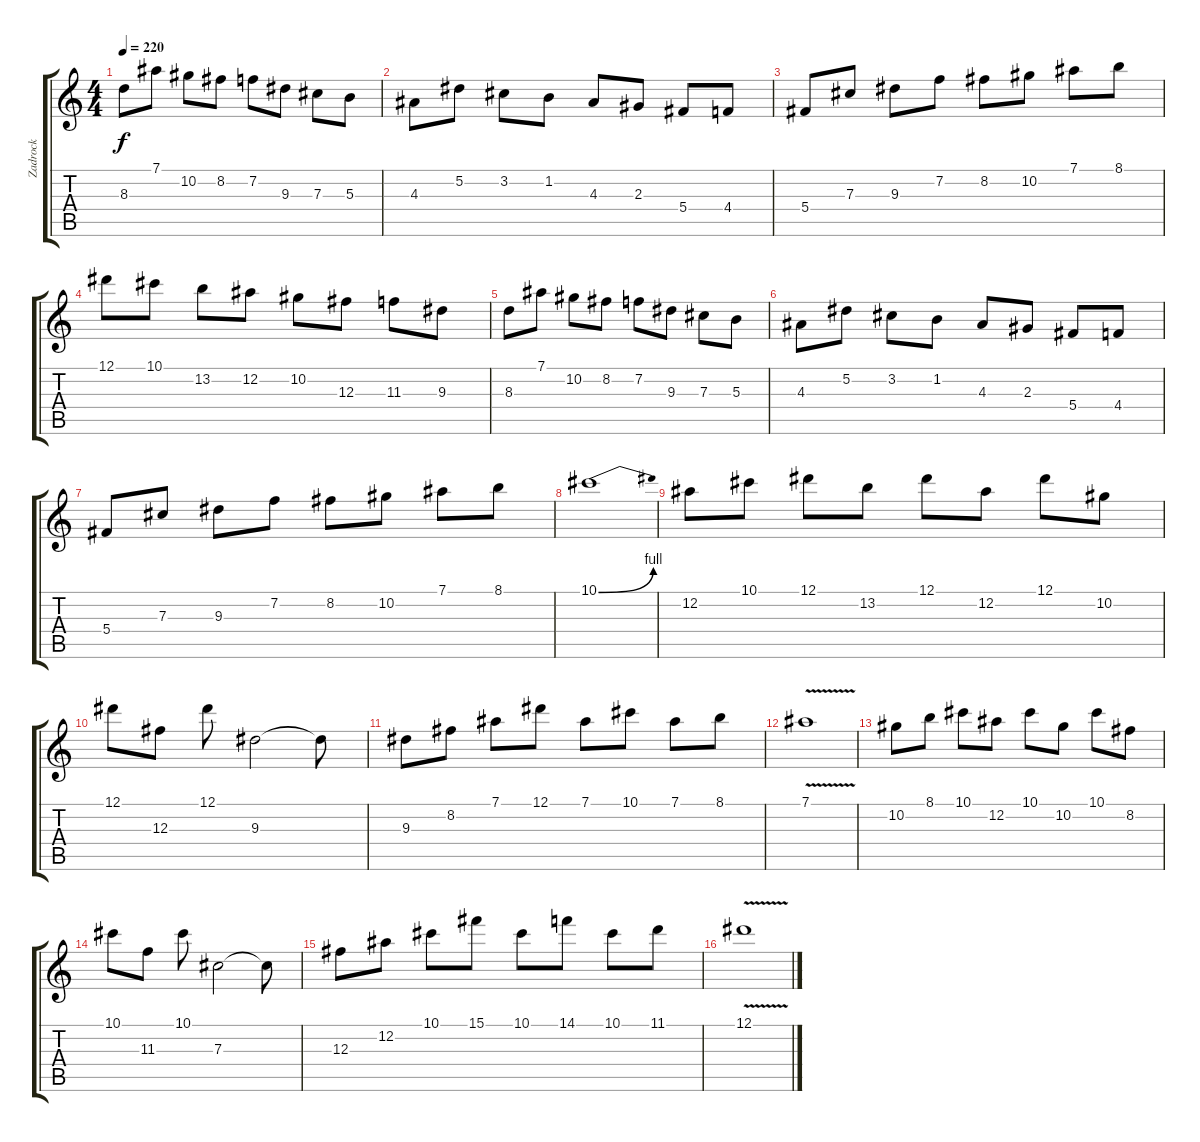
\track ("Zadrock" "Zadrock") {instrument overdrivenguitar}
\staff {score tabs}
\tuning (Eb4 Bb3 Gb3 Db3 Ab2 Eb2) {hide}
\ts (4 4)
\tempo 220
\clef g2
\ks c
8.3.8{dy f} 7.1.8 10.2.8 8.2.8 7.2.8 9.3.8 7.3.8 5.3.8 |
4.3.8 5.2.8 3.2.8 1.2.8 4.3.8 2.3.8 5.4.8 4.4.8 |
5.4.8 7.3.8 9.3.8 7.2.8 8.2.8 10.2.8 7.1.8 8.1.8 |
12.1.8 10.1.8 13.2.8 12.2.8 10.2.8 12.3.8 11.3.8 9.3.8 |
8.3.8 7.1.8 10.2.8 8.2.8 7.2.8 9.3.8 7.3.8 5.3.8 |
4.3.8 5.2.8 3.2.8 1.2.8 4.3.8 2.3.8 5.4.8 4.4.8 |
5.4.8 7.3.8 9.3.8 7.2.8 8.2.8 10.2.8 7.1.8 8.1.8 |
10.1{be (bend 0 0 60 4)}.1 |
12.2.8 10.1.8 12.1.8 13.2.8 12.1.8 12.2.8 12.1.8 10.2.8 |
12.1.8 12.3.8 12.1.8 9.3.2 9.3{t}.8 |
9.3.8 8.2.8 7.1.8 12.1.8 7.1.8 10.1.8 7.1.8 8.1.8 |
7.1{v}.1 |
10.2.8 8.1.8 10.1.8 12.2.8 10.1.8 10.2.8 10.1.8 8.2.8 |
10.1.8 11.3.8 10.1.8 7.3.2 7.3{t}.8 |
12.3.8 12.2.8 10.1.8 15.1.8 10.1.8 14.1.8 10.1.8 11.1.8 |
12.1{v}.1
